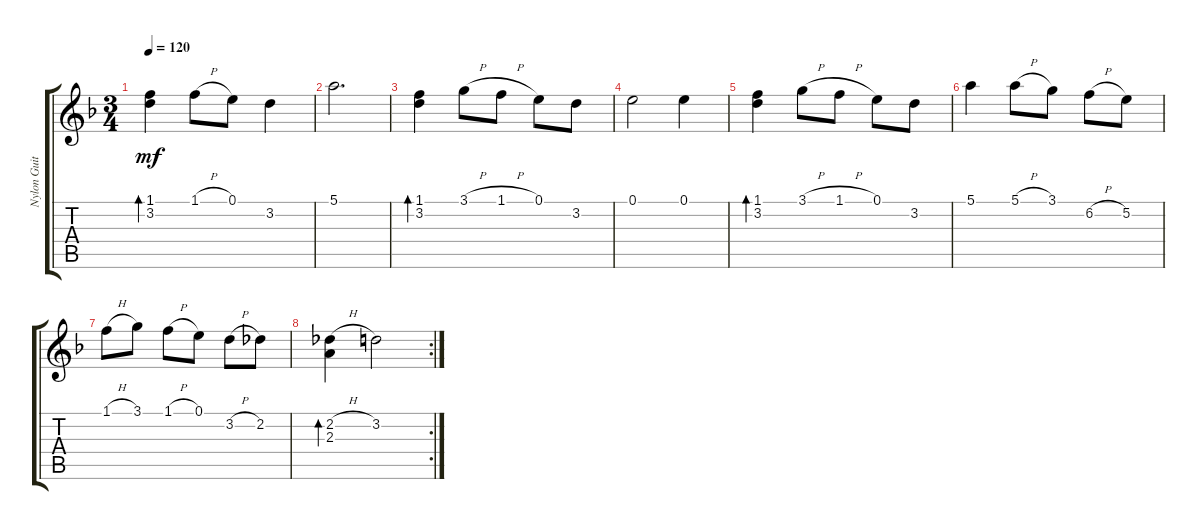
\track ("Nylon Guitar" "Nylon Guit") {instrument acousticguitarnylon}
\staff {score tabs}
\tuning (E4 B3 G3 D3 A2 E2) {hide}
\ts (3 4)
\tempo 120
\clef g2
\ks dminor
(1.1 3.2).4{bd 30 dy mf} 1.1{h}.8 0.1.8 3.2.4 |
5.1.2{d} |
(1.1 3.2).4{bd 30} 3.1{h}.8 1.1{h}.8 0.1.8 3.2.8 |
0.1.2 0.1.4 |
(1.1 3.2).4{bd 30} 3.1{h}.8 1.1{h}.8 0.1.8 3.2.8 |
5.1.4 5.1{h}.8 3.1.8 6.2{h}.8 5.2.8 |
1.1{h}.8 3.1.8 1.1{h}.8 0.1.8 3.2{h}.8 2.2.8 |
\rc 2
(2.2{h} 2.3).4{bd 30} 3.2.2
